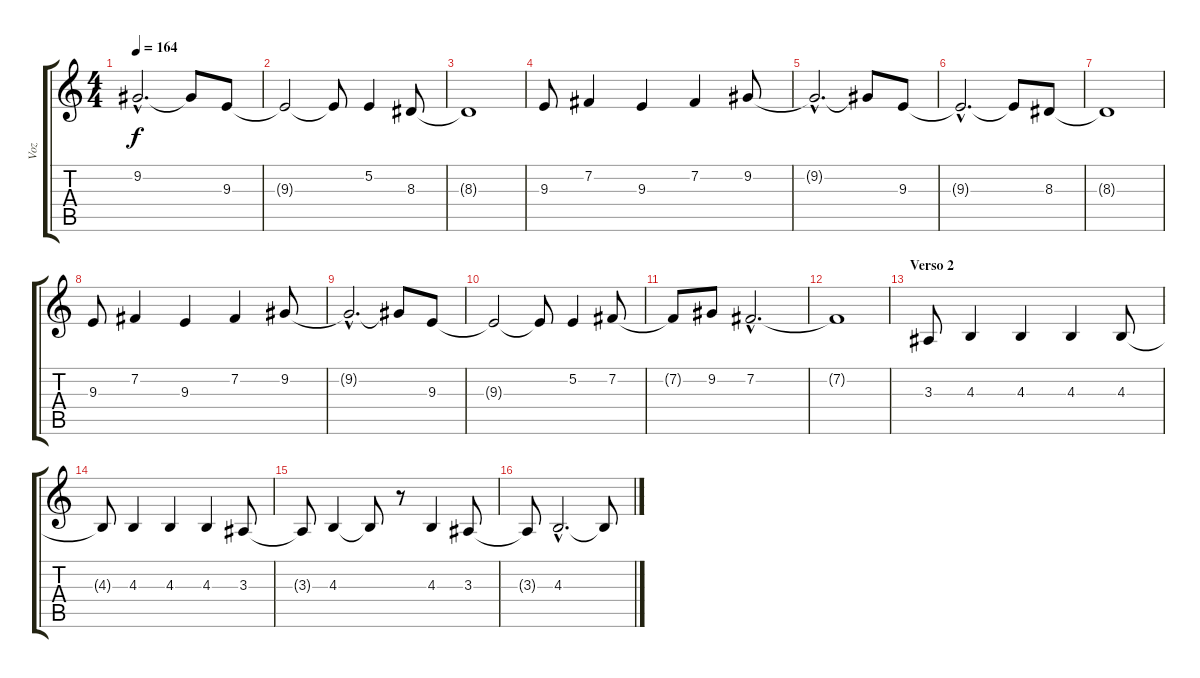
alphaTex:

\track ("Voz" "Voz") {instrument altosax}
\staff {score tabs}
\tuning (E4 B3 G3 D3 A2 E2) {hide}
\ts (4 4)
\tempo 164
\clef g2
\ks c
9.2{hac t}.2{d dy f} 9.2{t}.8 9.3.8 |
9.3{t}.2 9.3{t}.8 5.2.4 8.3.8 |
8.3{t}.1{volume 11} |
9.3.8{volume 16} 7.2.4 9.3.4 7.2.4 9.2.8 |
9.2{hac t}.2{d} 9.2{t}.8 9.3.8 |
9.3{hac t}.2{d} 9.3{t}.8 8.3.8 |
8.3{t}.1 |
9.3.8 7.2.4 9.3.4 7.2.4 9.2.8 |
9.2{hac t}.2{d} 9.2{t}.8 9.3.8 |
9.3{t}.2 9.3{t}.8 5.2.4 7.2.8 |
7.2{t}.8 9.2.8 7.2{hac}.2{d} |
7.2{t}.1{volume 7} |
\section ("" "Verso 2")
3.3.8{volume 13} 4.3.4 4.3.4 4.3.4 4.3.8 |
4.3{t}.8 4.3.4 4.3.4 4.3.4 3.3.8 |
3.3{t}.8 4.3.4 4.3{t}.8 r.8 4.3.4 3.3.8 |
3.3{t}.8 4.3{hac}.2{d} 4.3{t}.8
